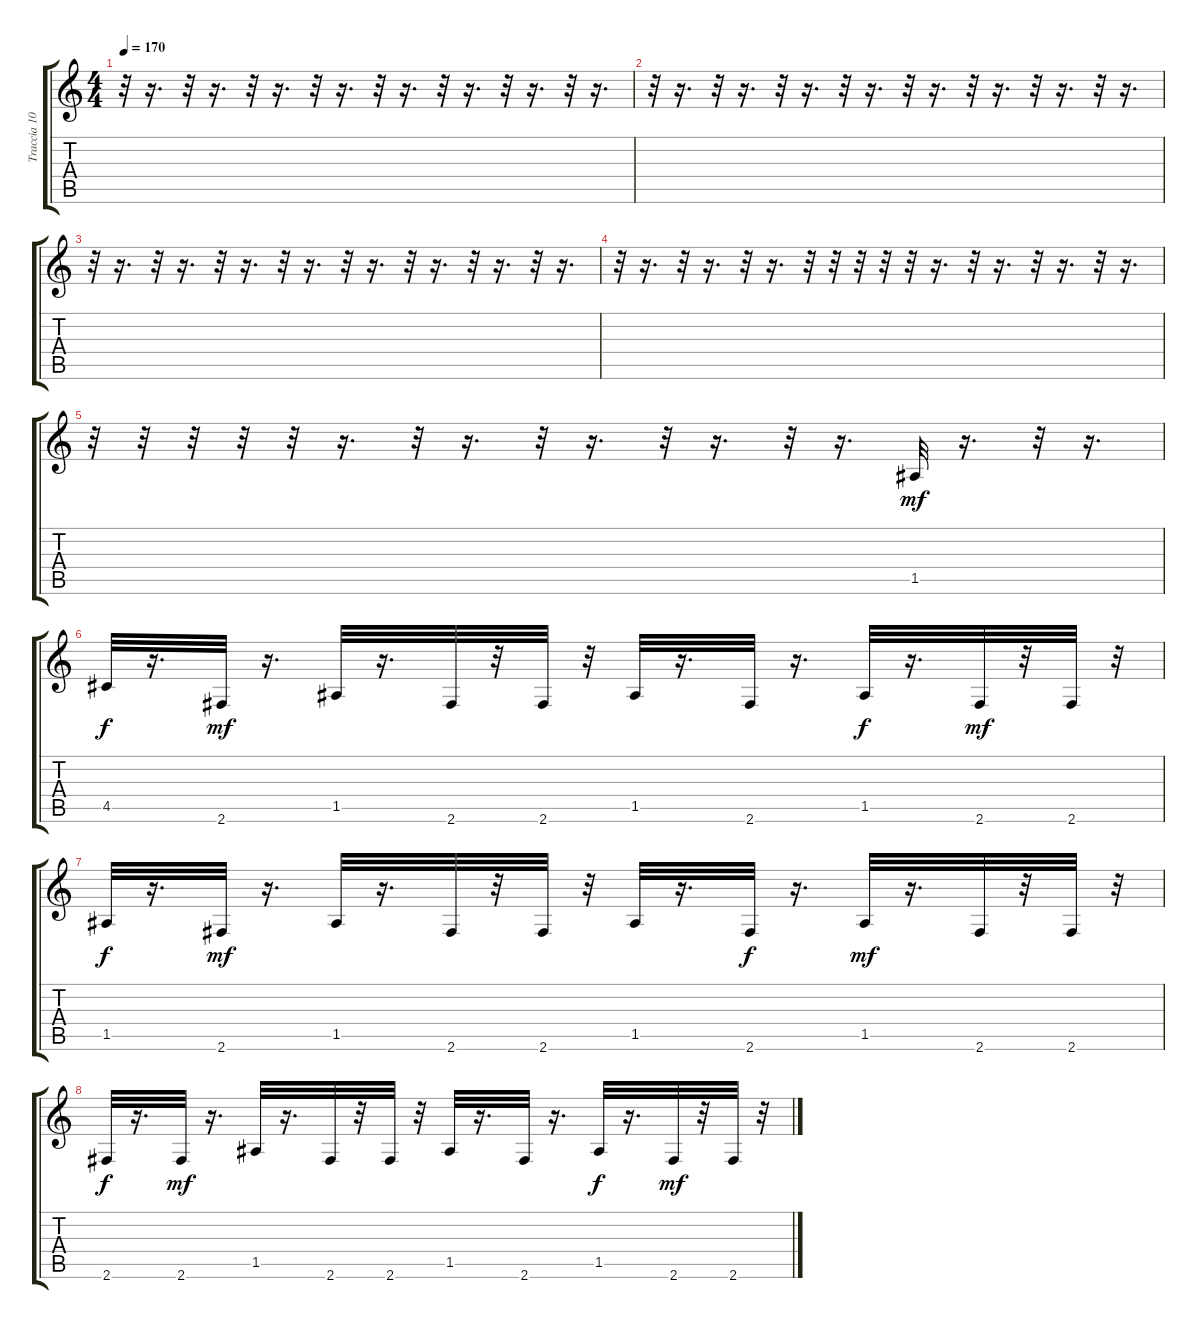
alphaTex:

\track ("Traccia 10" "Traccia 10") {instrument acousticguitarsteel}
\staff {score tabs}
\tuning (E4 B3 G3 D3 A2 E2) {hide}
\ts (4 4)
\tempo 170
\clef g2
\ks c
r.32{dy mp} r.16{d} r.32 r.16{d} r.32 r.16{d} r.32 r.16{d} r.32 r.16{d} r.32 r.16{d} r.32 r.16{d} r.32 r.16{d} |
r.32 r.16{d} r.32 r.16{d} r.32 r.16{d} r.32 r.16{d} r.32 r.16{d} r.32 r.16{d} r.32 r.16{d} r.32 r.16{d} |
r.32 r.16{d} r.32 r.16{d} r.32 r.16{d} r.32 r.16{d} r.32 r.16{d} r.32 r.16{d} r.32 r.16{d} r.32 r.16{d} |
r.32 r.16{d} r.32 r.16{d} r.32 r.16{d} r.32 r.32 r.32 r.32 r.32 r.16{d} r.32 r.16{d} r.32 r.16{d} r.32 r.16{d} |
r.32 r.32 r.32 r.32 r.32 r.16{d} r.32 r.16{d} r.32 r.16{d} r.32 r.16{d} r.32 r.16{d} 1.5.32{dy mf} r.16{d} r.32 r.16{d} |
4.5.32{dy f} r.16{d} 2.6.32{dy mf} r.16{d} 1.5.32 r.16{d} 2.6.32 r.32 2.6.32 r.32 1.5.32 r.16{d} 2.6.32 r.16{d} 1.5.32{dy f} r.16{d} 2.6.32{dy mf} r.32 2.6.32 r.32 |
1.5.32{dy f} r.16{d} 2.6.32{dy mf} r.16{d} 1.5.32 r.16{d} 2.6.32 r.32 2.6.32 r.32 1.5.32 r.16{d} 2.6.32{dy f} r.16{d} 1.5.32{dy mf} r.16{d} 2.6.32 r.32 2.6.32 r.32 |
2.6.32{dy f} r.16{d} 2.6.32{dy mf} r.16{d} 1.5.32 r.16{d} 2.6.32 r.32 2.6.32 r.32 1.5.32 r.16{d} 2.6.32 r.16{d} 1.5.32{dy f} r.16{d} 2.6.32{dy mf} r.32 2.6.32 r.32
